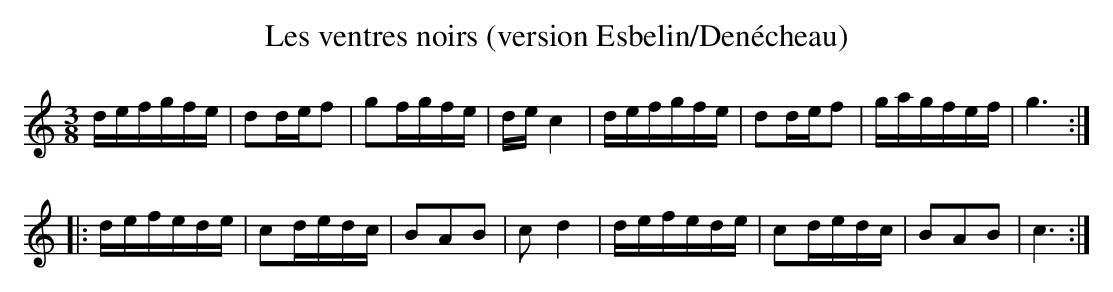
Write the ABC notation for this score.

X:1
T:Les ventres noirs (version Esbelin/Denécheau)
M:3/8
L:1/16
K:C
defgfe|d2def2|g2fgfe|dec4|\
defgfe|d2def2|gagfef|g6:|
|:defede|c2dedc|B2A2B2|c2d4|\
defede|c2dedc|B2A2B2|c6:|
